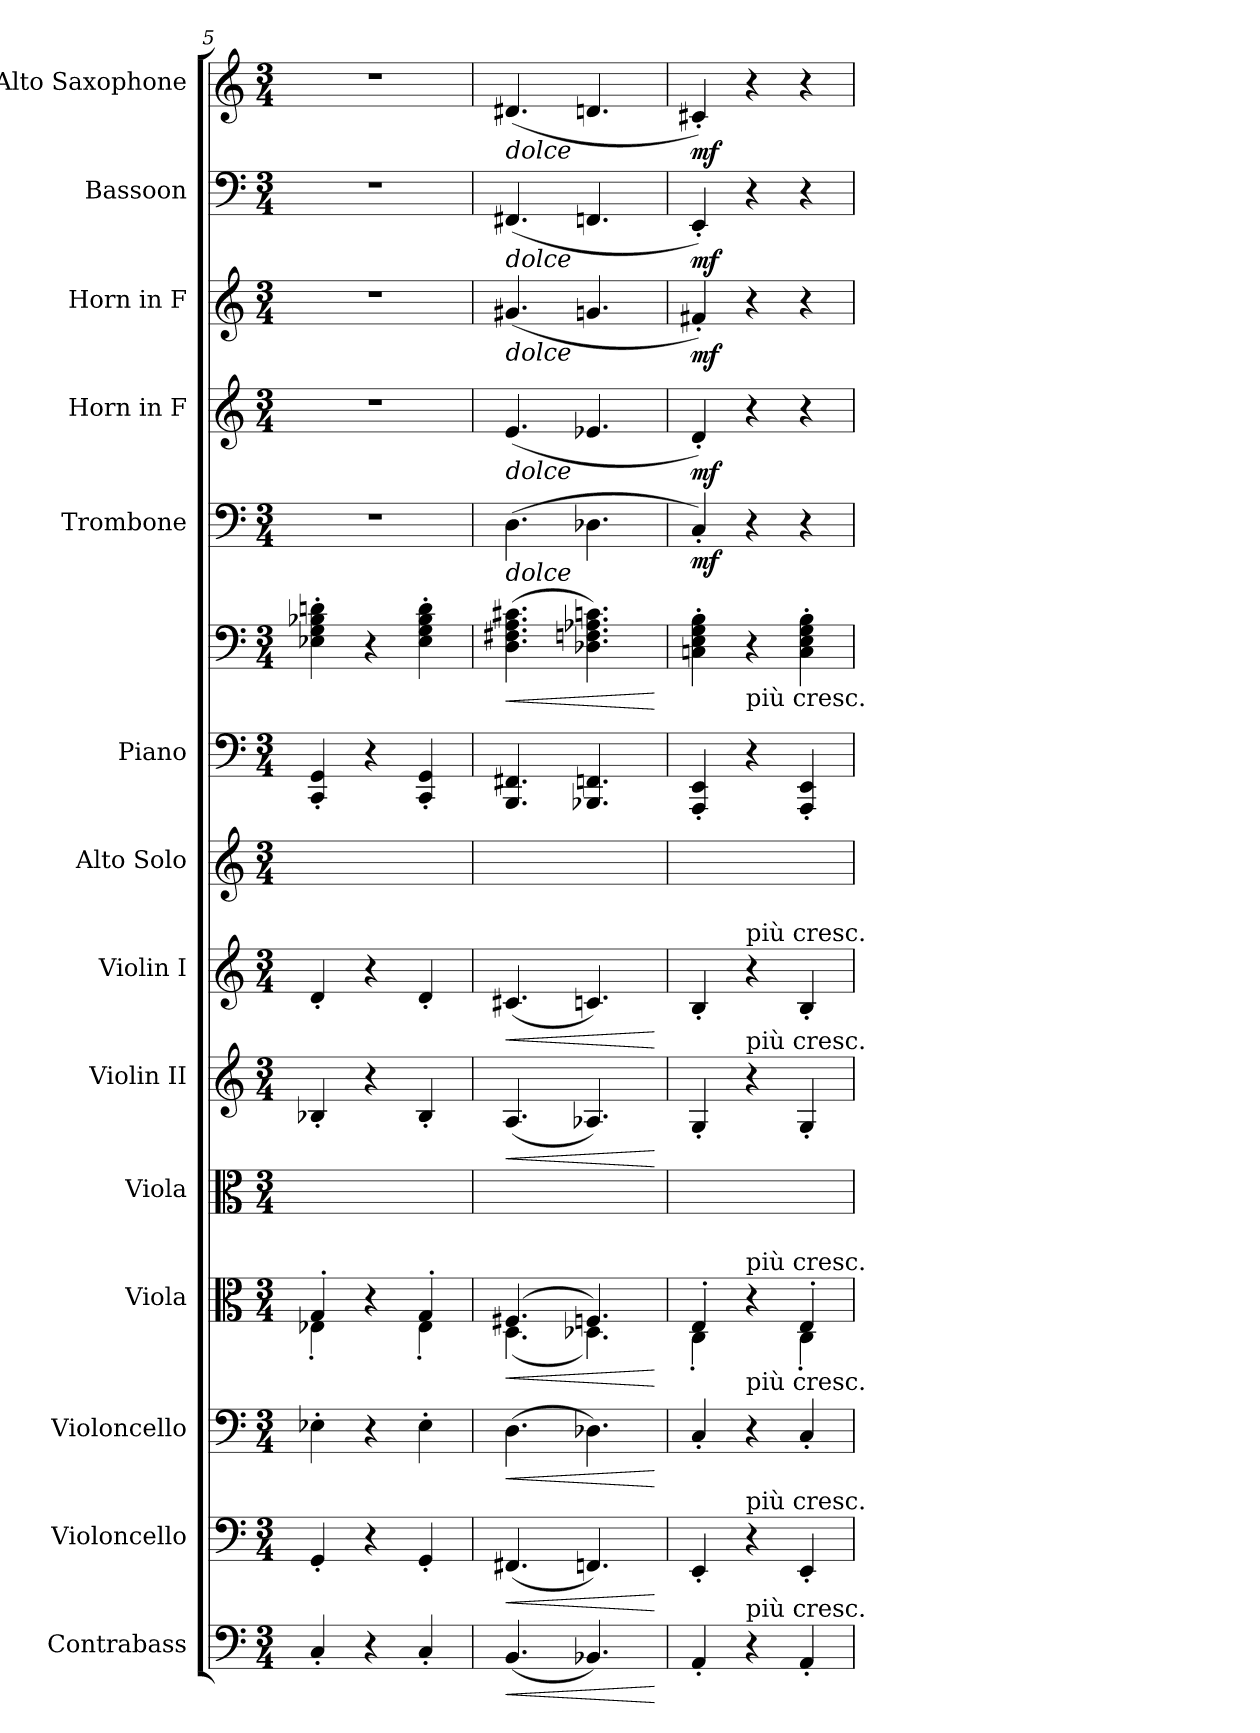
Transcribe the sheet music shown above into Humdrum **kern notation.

**kern	**dynam	**kern	**dynam	**kern	**dynam	**kern	**dynam	**kern	**kern	**dynam	**kern	**dynam	**kern	**kern	**kern	**dynam	**kern	**dynam	**kern	**dynam	**kern	**dynam	**kern	**dynam	**kern	**dynam
*part14	*part14	*part13	*part13	*part12	*part12	*part11	*part11	*part10	*part9	*part9	*part8	*part8	*part7	*part6	*part6	*part6	*part5	*part5	*part4	*part4	*part3	*part3	*part2	*part2	*part1	*part1
*staff15	*staff15	*staff14	*staff14	*staff13	*staff13	*staff12	*staff12	*staff11	*staff10	*staff10	*staff9	*staff9	*staff8	*staff7	*staff6	*staff6/7	*staff5	*staff5	*staff4	*staff4	*staff3	*staff3	*staff2	*staff2	*staff1	*staff1
*I"Contrabass	*	*I"Violoncello	*	*I"Violoncello	*	*I"Viola	*	*I"Viola	*I"Violin II	*	*I"Violin I	*	*I"Alto Solo	*I"Piano	*	*	*I"Trombone	*	*I"Horn in F	*	*I"Horn in F	*	*I"Bassoon	*	*I"Alto Saxophone	*
*I'Cb.	*	*I'Vc.	*	*I'Vc.	*	*I'Vla.	*	*I'Vla.	*I'Vln. II	*	*I'Vln. I	*	*I'A.	*I'Pno	*	*	*I'Tbn.	*	*I'Hn.	*	*I'Hn.	*	*I'Bsn.	*	*I'Alto Sax.	*
*clefF4	*	*clefF4	*	*clefF4	*	*clefC3	*	*clefC3	*clefG2	*	*clefG2	*	*clefG2	*clefF4	*clefF4	*	*clefF4	*	*clefG2	*	*clefG2	*	*clefF4	*	*clefG2	*
*ITrd7c12	*	*	*	*	*	*	*	*	*	*	*	*	*	*	*	*	*	*	*ITrd4c7	*	*ITrd4c7	*	*	*	*ITrd5c9	*
*k[]	*	*k[]	*	*k[]	*	*k[]	*	*k[]	*k[]	*	*k[]	*	*k[]	*k[]	*k[]	*	*k[]	*	*k[b-]	*	*k[b-]	*	*k[]	*	*k[b-e-a-]	*
*M3/4	*	*M3/4	*	*M3/4	*	*M3/4	*	*M3/4	*M3/4	*	*M3/4	*	*M3/4	*M3/4	*M3/4	*	*M3/4	*	*M3/4	*	*M3/4	*	*M3/4	*	*M3/4	*
=5	=5	=5	=5	=5	=5	=5	=5	=5	=5	=5	=5	=5	=5	=5	=5	=5	=5	=5	=5	=5	=5	=5	=5	=5	=5	=5
*	*	*	*	*	*	*^	*	*	*	*	*	*	*	*	*	*	*	*	*	*	*	*	*	*	*	*
4CC'	.	4GG'	.	4E-X'	.	4G'	4E-X'	.	8ryy	4B-X'	.	4d'	.	4ryy	4CC' 4GG'	4E-X' 4G' 4B-X' 4dn'	.	4%3r	.	4%3r	.	4%3r	.	4%3r	.	4%3r	.
.	.	.	.	.	.	.	.	.	8ryy	.	.	.	.	.	.	.	.	.	.	.	.	.	.	.	.	.	.
4r	.	4r	.	4r	.	4r	4ryy	.	8ryy	4r	.	4r	.	4ryy	4r	4r	.	.	.	.	.	.	.	.	.	.	.
.	.	.	.	.	.	.	.	.	8ryy	.	.	.	.	.	.	.	.	.	.	.	.	.	.	.	.	.	.
4CC'	.	4GG'	.	4E-'	.	4G'	4E-'	.	8ryy	4B-'	.	4d'	.	4ryy	4CC' 4GG'	4E-' 4G' 4B-' 4d'	.	.	.	.	.	.	.	.	.	.	.
.	.	.	.	.	.	.	.	.	8ryy	.	.	.	.	.	.	.	.	.	.	.	.	.	.	.	.	.	.
=6	=6	=6	=6	=6	=6	=6	=6	=6	=6	=6	=6	=6	=6	=6	=6	=6	=6	=6	=6	=6	=6	=6	=6	=6	=6	=6	=6
!	!	!	!	!	!	!	!	!	!	!	!	!	!	!	!	!	!	!	!	!	!	!	!	!	!	!LO:TX:b:i:t=dolce	!
!	!	!	!	!	!	!	!	!	!	!	!	!	!	!	!	!	!	!	!	!	!	!	!	!LO:TX:b:i:t=dolce	!	!	!
!	!	!	!	!	!	!	!	!	!	!	!	!	!	!	!	!	!	!	!	!	!	!LO:TX:b:i:t=dolce	!	!	!	!	!
!	!	!	!	!	!	!	!	!	!	!	!	!	!	!	!	!	!	!	!	!LO:TX:b:i:t=dolce	!	!	!	!	!	!	!
!	!	!	!	!	!	!	!	!	!	!	!	!	!	!	!	!	!	!LO:TX:b:i:t=dolce	!	!	!	!	!	!	!	!	!
!	!LO:HP:b	!	!LO:HP:b	!	!LO:HP:b	!	!	!LO:HP:b	!	!	!LO:HP:b	!	!LO:HP:b	!	!	!	!	!	!	!	!	!	!	!	!	!	!
(4.BBB	<	(4.FF#X	<	(4.D	<	(4.F#X	(4.D	<	8ryy	(4.A	<	(4.c#X	<	4ryy	4.BBB 4.FF#X	(4.D 4.F#X 4.A 4.c#X	<	(4.D	.	(4.A	.	(4.c#X	.	(4.FF#X	.	(4.F#X	.
.	.	.	.	.	.	.	.	.	8ryy	.	.	.	.	.	.	.	.	.	.	.	.	.	.	.	.	.	.
.	.	.	.	.	.	.	.	.	8ryy	.	.	.	.	4ryy	.	.	.	.	.	.	.	.	.	.	.	.	.
4.BBB-X)	.	4.FFn)	.	4.D-X)	.	4.Fn)	4.D-X)	.	8ryy	4.A-X)	.	4.cn)	.	.	4.BBB-X 4.FFn	4.D-X 4.Fn 4.A-X 4.cn)	.	4.D-X	.	4.A-X	.	4.cn	.	4.FFn	.	4.Fn	.
.	.	.	.	.	.	.	.	.	8ryy	.	.	.	.	4ryy	.	.	.	.	.	.	.	.	.	.	.	.	.
.	.	.	.	.	.	.	.	.	8ryy	.	.	.	.	.	.	.	.	.	.	.	.	.	.	.	.	.	.
*	*	*	*	*	*	*v	*v	*	*	*	*	*	*	*	*	*	*	*	*	*	*	*	*	*	*	*	*
.	[	.	[	.	[	.	[	.	.	[	.	[	.	.	.	[	.	.	.	.	.	.	.	.	.	.
=7	=7	=7	=7	=7	=7	=7	=7	=7	=7	=7	=7	=7	=7	=7	=7	=7	=7	=7	=7	=7	=7	=7	=7	=7	=7	=7
*	*	*	*	*	*	*^	*	*	*	*	*	*	*	*	*	*	*	*	*	*	*	*	*	*	*	*
4AAA'	.	4EE'	.	4C'	.	4E'	4C'	.	8ryy	4G'	.	4B'	.	4ryy	4AAA' 4EE'	4Cn' 4E' 4G' 4B'	.	4C')	mf	4G')	mf	4Bn')	mf	4EE')	mf	4En')	mf
.	.	.	.	.	.	.	.	.	8ryy	.	.	.	.	.	.	.	.	.	.	.	.	.	.	.	.	.	.
!	!	!	!	!	!	!	!	!	!	!	!	!	!	!	!	!LO:TX:c:t=più cresc.	!	!	!	!	!	!	!	!	!	!	!
!	!	!	!	!	!	!	!	!	!	!	!	!LO:TX:t=più cresc.	!	!	!	!	!	!	!	!	!	!	!	!	!	!	!
!	!	!	!	!	!	!	!	!	!	!LO:TX:t=più cresc.	!	!	!	!	!	!	!	!	!	!	!	!	!	!	!	!	!
!	!	!	!	!	!	!LO:TX:t=più cresc.	!	!	!	!	!	!	!	!	!	!	!	!	!	!	!	!	!	!	!	!	!
!	!	!	!	!LO:TX:t=più cresc.	!	!	!	!	!	!	!	!	!	!	!	!	!	!	!	!	!	!	!	!	!	!	!
!	!	!LO:TX:t=più cresc.	!	!	!	!	!	!	!	!	!	!	!	!	!	!	!	!	!	!	!	!	!	!	!	!	!
!LO:TX:t=più cresc.	!	!	!	!	!	!	!	!	!	!	!	!	!	!	!	!	!	!	!	!	!	!	!	!	!	!	!
4r	.	4r	.	4r	.	4r	4ryy	.	8ryy	4r	.	4r	.	4ryy	4r	4r	.	4r	.	4r	.	4r	.	4r	.	4r	.
.	.	.	.	.	.	.	.	.	8ryy	.	.	.	.	.	.	.	.	.	.	.	.	.	.	.	.	.	.
4AAA'	.	4EE'	.	4C'	.	4E'	4C'	.	8ryy	4G'	.	4B'	.	4ryy	4AAA' 4EE'	4C' 4E' 4G' 4B'	.	4r	.	4r	.	4r	.	4r	.	4r	.
.	.	.	.	.	.	.	.	.	8ryy	.	.	.	.	.	.	.	.	.	.	.	.	.	.	.	.	.	.
*	*	*	*	*	*	*v	*v	*	*	*	*	*	*	*	*	*	*	*	*	*	*	*	*	*	*	*	*
=	=	=	=	=	=	=	=	=	=	=	=	=	=	=	=	=	=	=	=	=	=	=	=	=	=	=
*-	*-	*-	*-	*-	*-	*-	*-	*-	*-	*-	*-	*-	*-	*-	*-	*-	*-	*-	*-	*-	*-	*-	*-	*-	*-	*-
